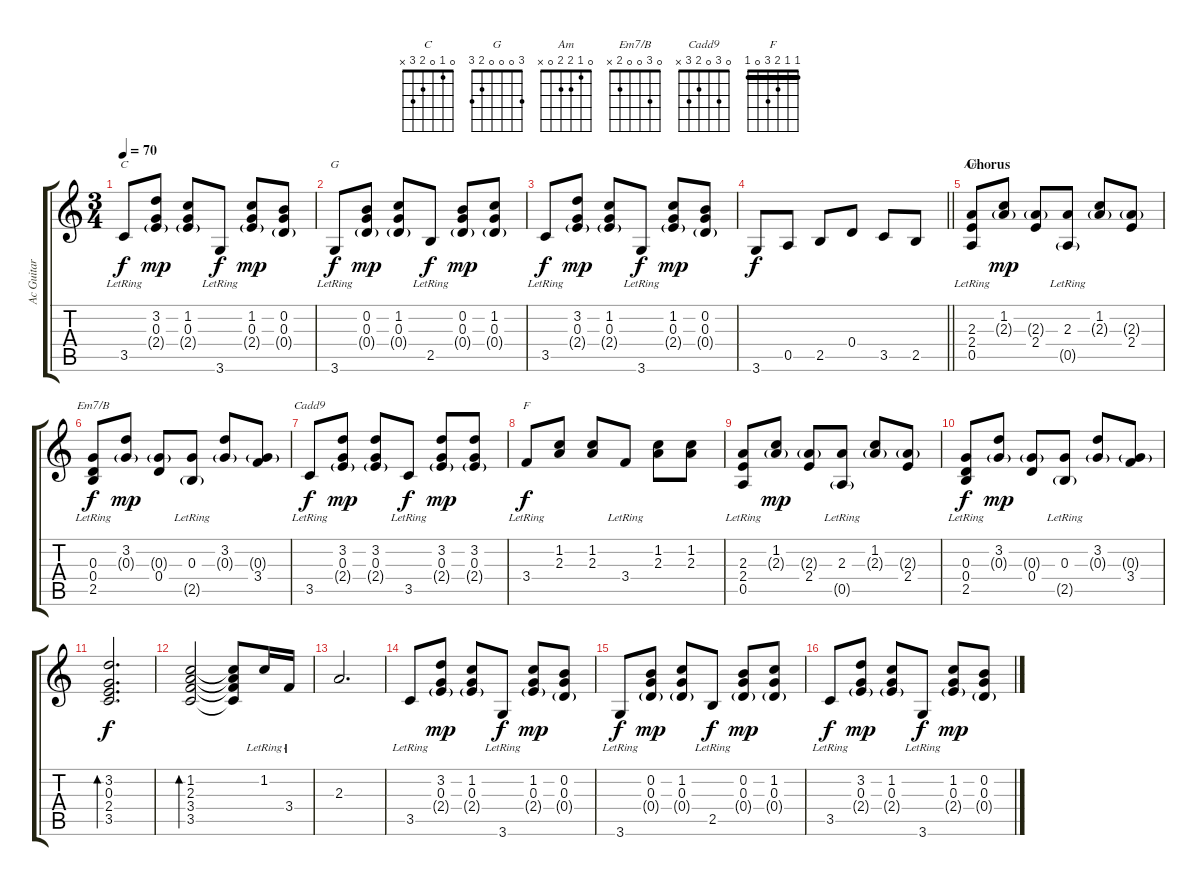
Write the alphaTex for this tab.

\track ("Ac Guitar" "Ac Guitar") {instrument acousticguitarsteel}
\staff {score tabs}
\tuning (E4 B3 G3 D3 A2 E2) {hide}
\chord ("C" 0 1 0 2 3 x)
\chord ("G" 3 0 0 0 2 3)
\chord ("Am" 0 1 2 2 0 x)
\chord ("Em7/B" 0 3 0 0 2 x)
\chord ("Cadd9" 0 3 0 2 3 x)
\chord ("F" 1 1 2 3 0 1) {barre 1}
\ts (3 4)
\tempo 70
\clef g2
\ks c
3.5{lr}.8{ch "C" dy f} (3.2 0.3 2.4{g}).8{dy mp} (1.2 0.3 2.4{g}).8 3.6{lr}.8{dy f} (1.2 0.3 2.4{g}).8{dy mp} (0.2 0.3 0.4{g}).8 |
3.6{lr}.8{ch "G" dy f} (0.2 0.3 0.4{g}).8{dy mp} (1.2 0.3 0.4{g}).8 2.5{lr}.8{dy f} (0.2 0.3 0.4{g}).8{dy mp} (1.2 0.3 0.4{g}).8 |
3.5{lr}.8{dy f} (3.2 0.3 2.4{g}).8{dy mp} (1.2 0.3 2.4{g}).8 3.6{lr}.8{dy f} (1.2 0.3 2.4{g}).8{dy mp} (0.2 0.3 0.4{g}).8 |
\barLineRight lightlight
3.6.8{dy f} 0.5.8 2.5.8 0.4.8 3.5.8 2.5.8 |
\section ("" "Chorus")
(2.3{lr} 2.4{lr} 0.5{lr}).8{ch "Am"} (1.2 2.3{g}).8{dy mp} (2.3{g} 2.4).8 (2.3{lr} 0.5{g lr}).8 (1.2 2.3{g}).8 (2.3{g} 2.4).8 |
(0.3{lr} 0.4{lr} 2.5{lr}).8{ch "Em7/B" dy f} (3.2 0.3{g}).8{dy mp} (0.3{g} 0.4).8 (0.3{lr} 2.5{g lr}).8 (3.2 0.3{g}).8 (0.3{g} 3.4).8 |
3.5{lr}.8{ch "Cadd9" dy f} (3.2 0.3 2.4{g}).8{dy mp} (3.2 0.3 2.4{g}).8 3.5{lr}.8{dy f} (3.2 0.3 2.4{g}).8{dy mp} (3.2 0.3 2.4{g}).8 |
3.4{lr}.8{ch "F" dy f} (1.2 2.3).8 (1.2 2.3).8 3.4{lr}.8 (1.2 2.3).8 (1.2 2.3).8 |
(2.3{lr} 2.4{lr} 0.5{lr}).8 (1.2 2.3{g}).8{dy mp} (2.3{g} 2.4).8 (2.3{lr} 0.5{g lr}).8 (1.2 2.3{g}).8 (2.3{g} 2.4).8 |
(0.3{lr} 0.4{lr} 2.5{lr}).8{dy f} (3.2 0.3{g}).8{dy mp} (0.3{g} 0.4).8 (0.3{lr} 2.5{g lr}).8 (3.2 0.3{g}).8 (0.3{g} 3.4).8 |
(3.2 0.3 2.4 3.5).2{d bd 60 dy f} |
(1.2 2.3 3.4 3.5).2{bd 60} (1.2{t} 2.3{t} 3.4{t} 3.5{t}).8 1.2{lr}.16 3.4{lr}.16 |
2.3.2{d} |
3.5{lr}.8 (3.2 0.3 2.4{g}).8{dy mp} (1.2 0.3 2.4{g}).8 3.6{lr}.8{dy f} (1.2 0.3 2.4{g}).8{dy mp} (0.2 0.3 0.4{g}).8 |
3.6{lr}.8{dy f} (0.2 0.3 0.4{g}).8{dy mp} (1.2 0.3 0.4{g}).8 2.5{lr}.8{dy f} (0.2 0.3 0.4{g}).8{dy mp} (1.2 0.3 0.4{g}).8 |
3.5{lr}.8{dy f} (3.2 0.3 2.4{g}).8{dy mp} (1.2 0.3 2.4{g}).8 3.6{lr}.8{dy f} (1.2 0.3 2.4{g}).8{dy mp} (0.2 0.3 0.4{g}).8
